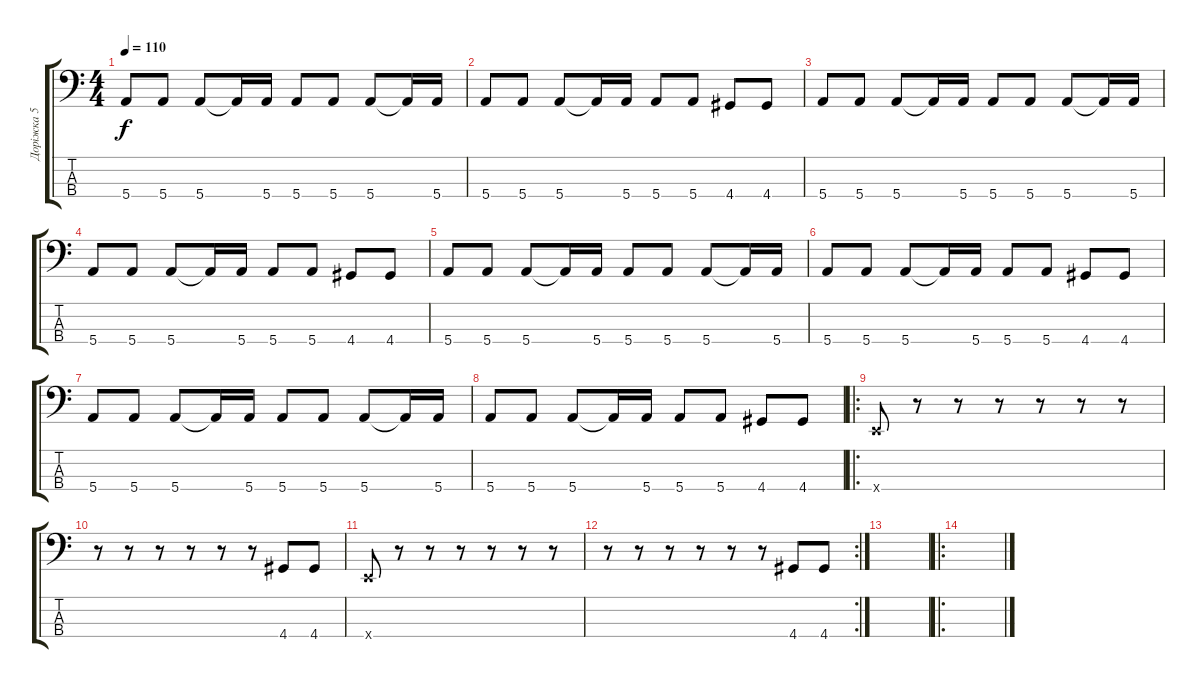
\track ("Доріжка 5" "Доріжка 5") {instrument electricbassfinger}
\staff {score tabs}
\tuning (G2 D2 A1 E1) {hide}
\ts (4 4)
\tempo 110
\clef f4
\ks c
5.4.8{dy f} 5.4.8 5.4.8 5.4{t}.16 5.4.16 5.4.8 5.4.8 5.4.8 5.4{t}.16 5.4.16 |
5.4.8 5.4.8 5.4.8 5.4{t}.16 5.4.16 5.4.8 5.4.8 4.4.8 4.4.8 |
5.4.8 5.4.8 5.4.8 5.4{t}.16 5.4.16 5.4.8 5.4.8 5.4.8 5.4{t}.16 5.4.16 |
5.4.8 5.4.8 5.4.8 5.4{t}.16 5.4.16 5.4.8 5.4.8 4.4.8 4.4.8 |
5.4.8 5.4.8 5.4.8 5.4{t}.16 5.4.16 5.4.8 5.4.8 5.4.8 5.4{t}.16 5.4.16 |
5.4.8 5.4.8 5.4.8 5.4{t}.16 5.4.16 5.4.8 5.4.8 4.4.8 4.4.8 |
5.4.8 5.4.8 5.4.8 5.4{t}.16 5.4.16 5.4.8 5.4.8 5.4.8 5.4{t}.16 5.4.16 |
5.4.8 5.4.8 5.4.8 5.4{t}.16 5.4.16 5.4.8 5.4.8 4.4.8 4.4.8 |
\ro
0.4{x}.8 r.8 r.8 r.8 r.8 r.8 r.8 |
r.8 r.8 r.8 r.8 r.8 r.8 4.4.8 4.4.8 |
0.4{x}.8 r.8 r.8 r.8 r.8 r.8 r.8 |
\rc 2
r.8 r.8 r.8 r.8 r.8 r.8 4.4.8 4.4.8 |
|
\ro
